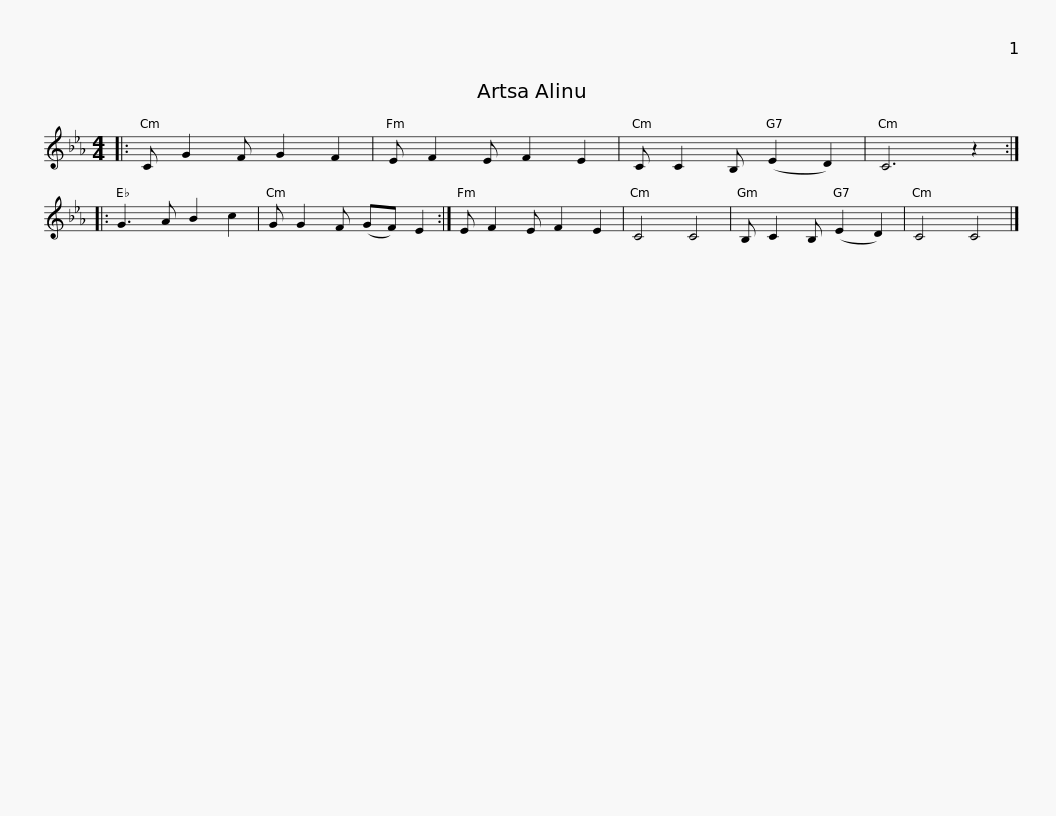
X:1
L:1/8
M:4/4
I:linebreak $
K:Cmin
V:1 treble
V:1
|: C G2 F G2 F2 | E F2 E F2 E2 | C C2 B, (E2 D2) | C6 z2 :: G3 A B2 c2 | %5
 G G2 F (GF) E2 :|$ E F2 E F2 E2 | C4 C4 | B, C2 B, (E2 D2) | C4 C4 |] %10
